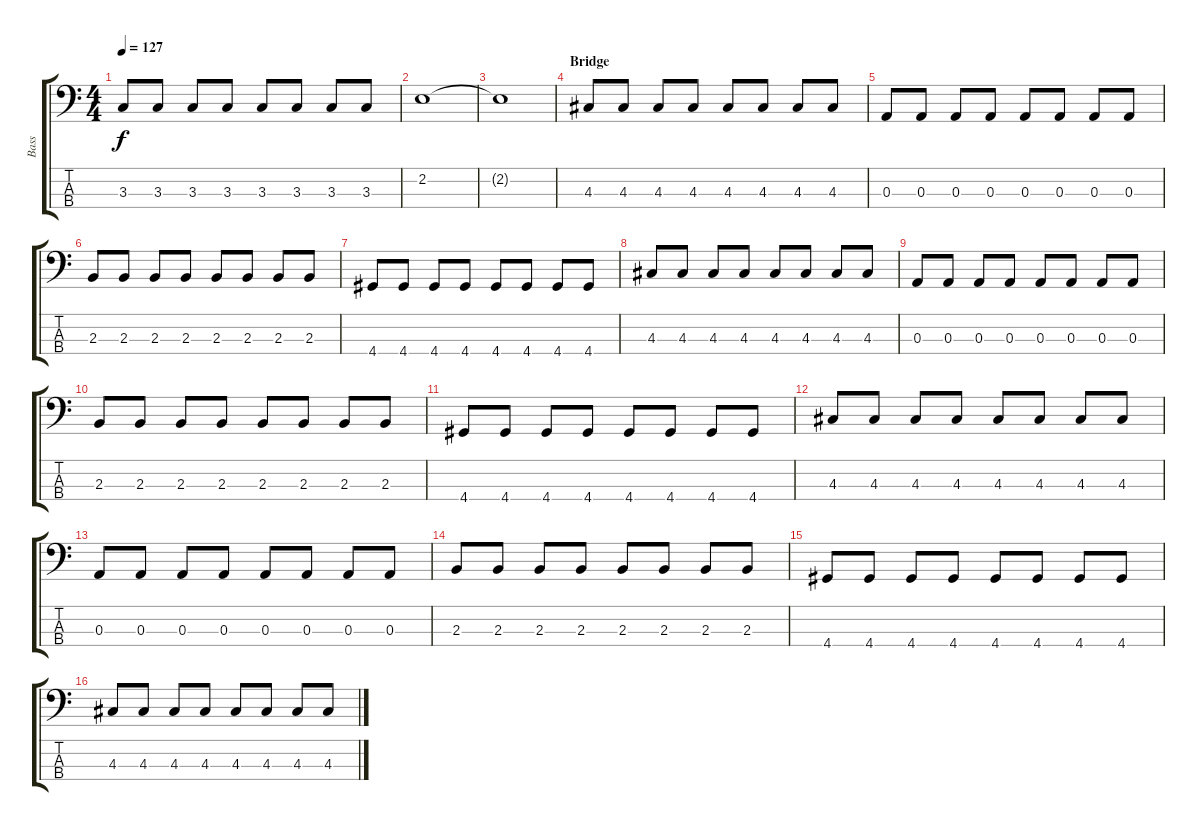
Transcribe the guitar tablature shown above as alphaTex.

\track ("Bass" "Bass") {instrument electricbassfinger}
\staff {score tabs}
\tuning (G2 D2 A1 E1) {hide}
\ts (4 4)
\tempo 127
\clef f4
\ks c
3.3.8{dy f} 3.3.8 3.3.8 3.3.8 3.3.8 3.3.8 3.3.8 3.3.8 |
2.2.1 |
2.2{t}.1 |
\section ("" "Bridge")
4.3.8 4.3.8 4.3.8 4.3.8 4.3.8 4.3.8 4.3.8 4.3.8 |
0.3.8 0.3.8 0.3.8 0.3.8 0.3.8 0.3.8 0.3.8 0.3.8 |
2.3.8 2.3.8 2.3.8 2.3.8 2.3.8 2.3.8 2.3.8 2.3.8 |
4.4.8 4.4.8 4.4.8 4.4.8 4.4.8 4.4.8 4.4.8 4.4.8 |
4.3.8 4.3.8 4.3.8 4.3.8 4.3.8 4.3.8 4.3.8 4.3.8 |
0.3.8 0.3.8 0.3.8 0.3.8 0.3.8 0.3.8 0.3.8 0.3.8 |
2.3.8 2.3.8 2.3.8 2.3.8 2.3.8 2.3.8 2.3.8 2.3.8 |
4.4.8 4.4.8 4.4.8 4.4.8 4.4.8 4.4.8 4.4.8 4.4.8 |
4.3.8 4.3.8 4.3.8 4.3.8 4.3.8 4.3.8 4.3.8 4.3.8 |
0.3.8 0.3.8 0.3.8 0.3.8 0.3.8 0.3.8 0.3.8 0.3.8 |
2.3.8 2.3.8 2.3.8 2.3.8 2.3.8 2.3.8 2.3.8 2.3.8 |
4.4.8 4.4.8 4.4.8 4.4.8 4.4.8 4.4.8 4.4.8 4.4.8 |
4.3.8 4.3.8 4.3.8 4.3.8 4.3.8 4.3.8 4.3.8 4.3.8
